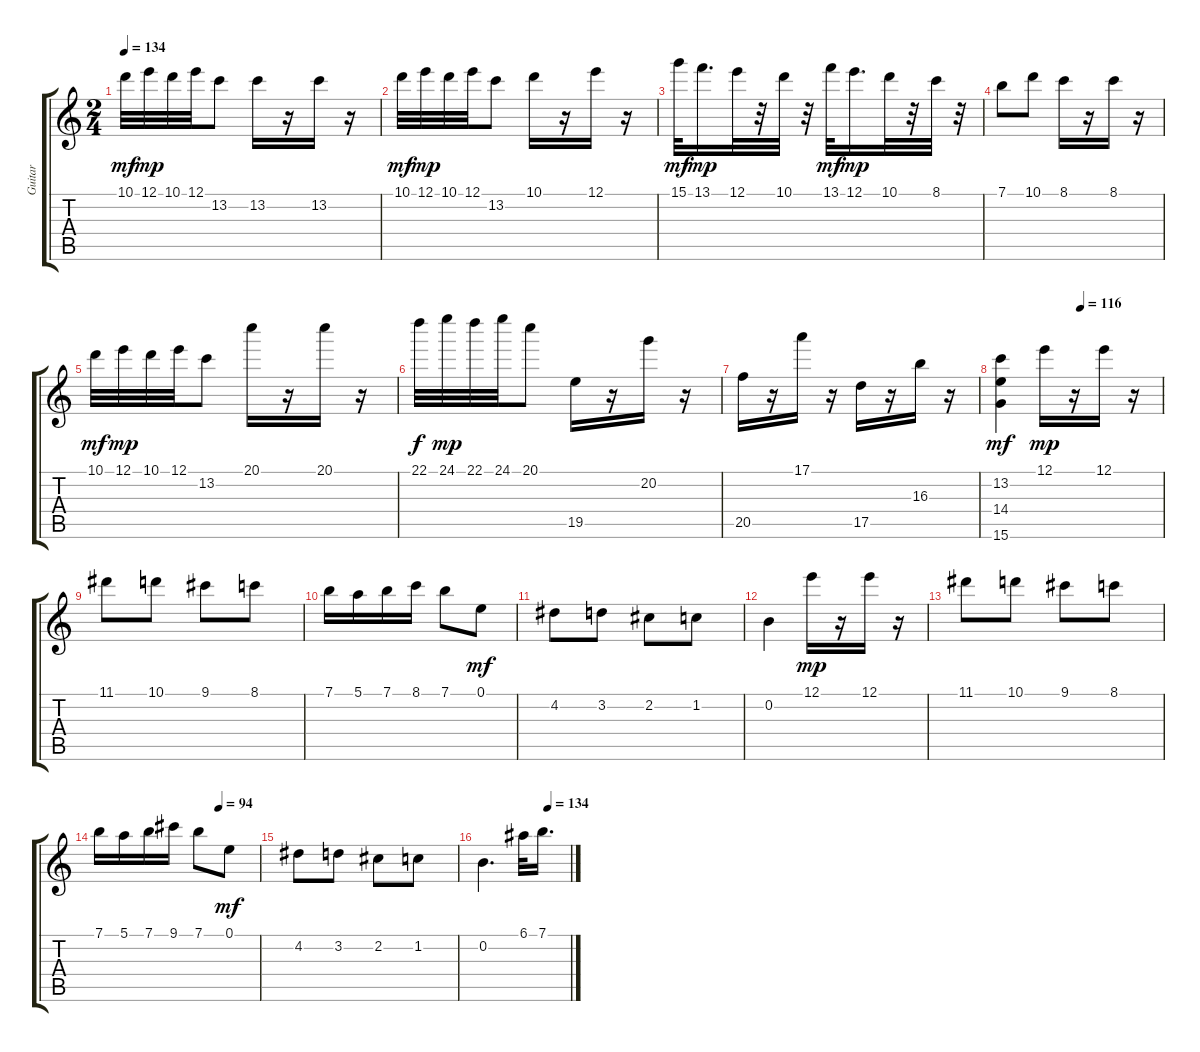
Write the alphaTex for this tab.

\track ("Guitar" "Guitar") {instrument acousticguitarnylon}
\staff {score tabs}
\tuning (E4 B3 G3 D3 A2 E2) {hide}
\ts (2 4)
\tempo 134
\clef g2
\ks c
10.1.32{dy mf} 12.1.32{dy mp} 10.1.32 12.1.32 13.2.8 13.2.16 r.16 13.2.16 r.16 |
10.1.32{dy mf} 12.1.32{dy mp} 10.1.32 12.1.32 13.2.8 10.1.16 r.16 12.1.16 r.16 |
15.1.32{dy mf} 13.1.16{d dy mp} 12.1.32 r.32 10.1.32 r.32 13.1.32{dy mf} 12.1.16{d dy mp} 10.1.32 r.32 8.1.32 r.32 |
7.1.8 10.1.8 8.1.16 r.16 8.1.16 r.16 |
10.1.32{dy mf} 12.1.32{dy mp} 10.1.32 12.1.32 13.2.8 20.1.16 r.16 20.1.16 r.16 |
22.1.32{dy f} 24.1.32{dy mp} 22.1.32 24.1.32 20.1.8 19.5.16 r.16 20.2.16 r.16 |
20.5.16 r.16 17.1.16 r.16 17.5.16 r.16 16.3.16 r.16 |
\tempo (116 0.5)
(13.2 14.4 15.6).4{dy mf} 12.1.16{dy mp} r.16 12.1.16 r.16 |
11.1.8 10.1.8 9.1.8 8.1.8 |
7.1.16 5.1.16 7.1.16 8.1.16 7.1.8 0.1.8{dy mf} |
4.2.8 3.2.8 2.2.8 1.2.8 |
0.2.4 12.1.16{dy mp} r.16 12.1.16 r.16 |
11.1.8 10.1.8 9.1.8 8.1.8 |
\tempo (94 0.75)
7.1.16 5.1.16 7.1.16 9.1.16 7.1.8 0.1.8{dy mf} |
4.2.8 3.2.8 2.2.8 1.2.8 |
\tempo (134 0.75)
0.2.4{d} 6.1.32 7.1.16{d}
